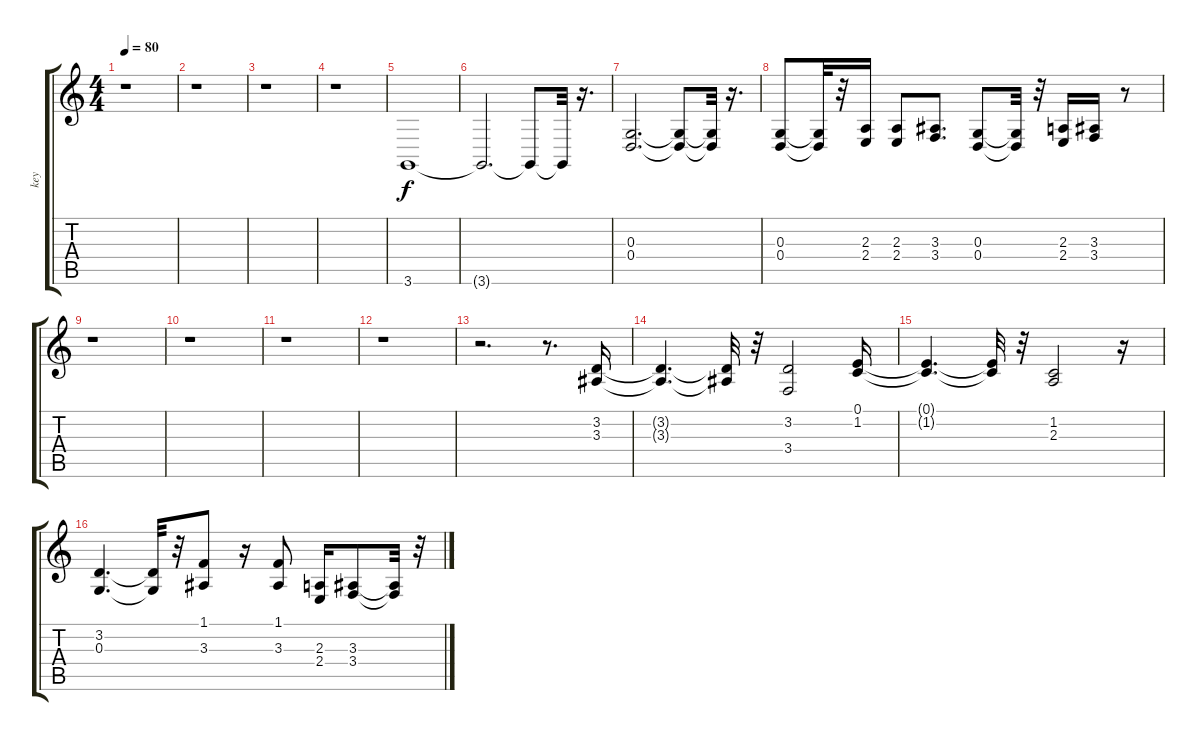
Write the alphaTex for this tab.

\track ("key" "key") {instrument drawbarorgan}
\staff {score tabs}
\tuning (E4 B3 G3 D3 A2 E2) {hide}
\ts (4 4)
\tempo 80
\clef g2
\ks c
r.1{dy f} |
r.1 |
r.1 |
r.1 |
3.6.1 |
3.6{t}.2{d} 3.6{t}.8 3.6{t}.32 r.16{d} |
(0.3 0.4).2{d} (0.3{t} 0.4{t}).8 (0.3{t} 0.4{t}).32 r.16{d} |
(0.3 0.4).8 (0.3{t} 0.4{t}).32 r.32 (2.3 2.4).16 (2.3 2.4).8 (3.3 3.4).8{d} (0.3 0.4).8 (0.3{t} 0.4{t}).32 r.32 (2.3 2.4).16 (3.3 3.4).16 r.8 |
r.1 |
r.1 |
r.1 |
r.1 |
r.2{d} r.8{d} (3.2 3.3).16{volume 10} |
(3.2{t} 3.3{t}).4{d} (3.2{t} 3.3{t}).32 r.32 (3.2 3.4).2 (0.1 1.2).16 |
(0.1{t} 1.2{t}).4{d} (0.1{t} 1.2{t}).32 r.32 (1.2 2.3).2 r.16 |
(3.2 0.3).4{d} (3.2{t} 0.3{t}).32 r.32 (1.1 3.3).8 r.16 (1.1 3.3).8 (2.3 2.4).16 (3.3 3.4).8 (3.3{t} 3.4{t}).32 r.32
